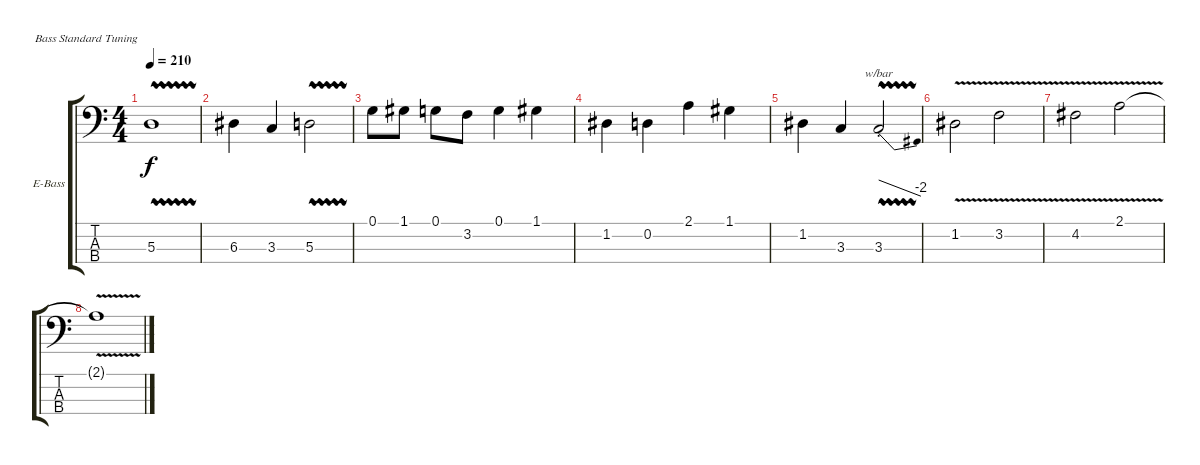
\defaultSystemsLayout 4
\bracketExtendMode groupsimilarinstruments
\firstSystemTrackNameOrientation horizontal
\otherSystemsTrackNameOrientation horizontal
\track ("Electric Bass" "E-Bass") {instrument electricbassfinger}
\staff {score tabs}
\tuning (G2 D2 A1 E1)
\ts (4 4)
\tempo 210
\clef f4
\scale
0.487395
\ks c
5.3{vw}.1{dy f instrument electricbassfinger} |
\scale
0.256303 6.3.4 3.3.4 5.3{vw}.2 |
\scale
0.256303 0.1.8 1.1.8 0.1.8 3.2.8 0.1.4 1.1.4 |
\scale
0.333333 1.2.4 0.2.4 2.1.4 1.1.4 |
\scale
0.333333 1.2.4 3.3.4 3.3{vw st}.2{tbe (dive default 34.8 0 60 -8)} |
\scale
0.333333 1.2{v}.2 3.2{v}.2 |
4.2{v}.2 2.1{v}.2 |
2.1{v t}.1
